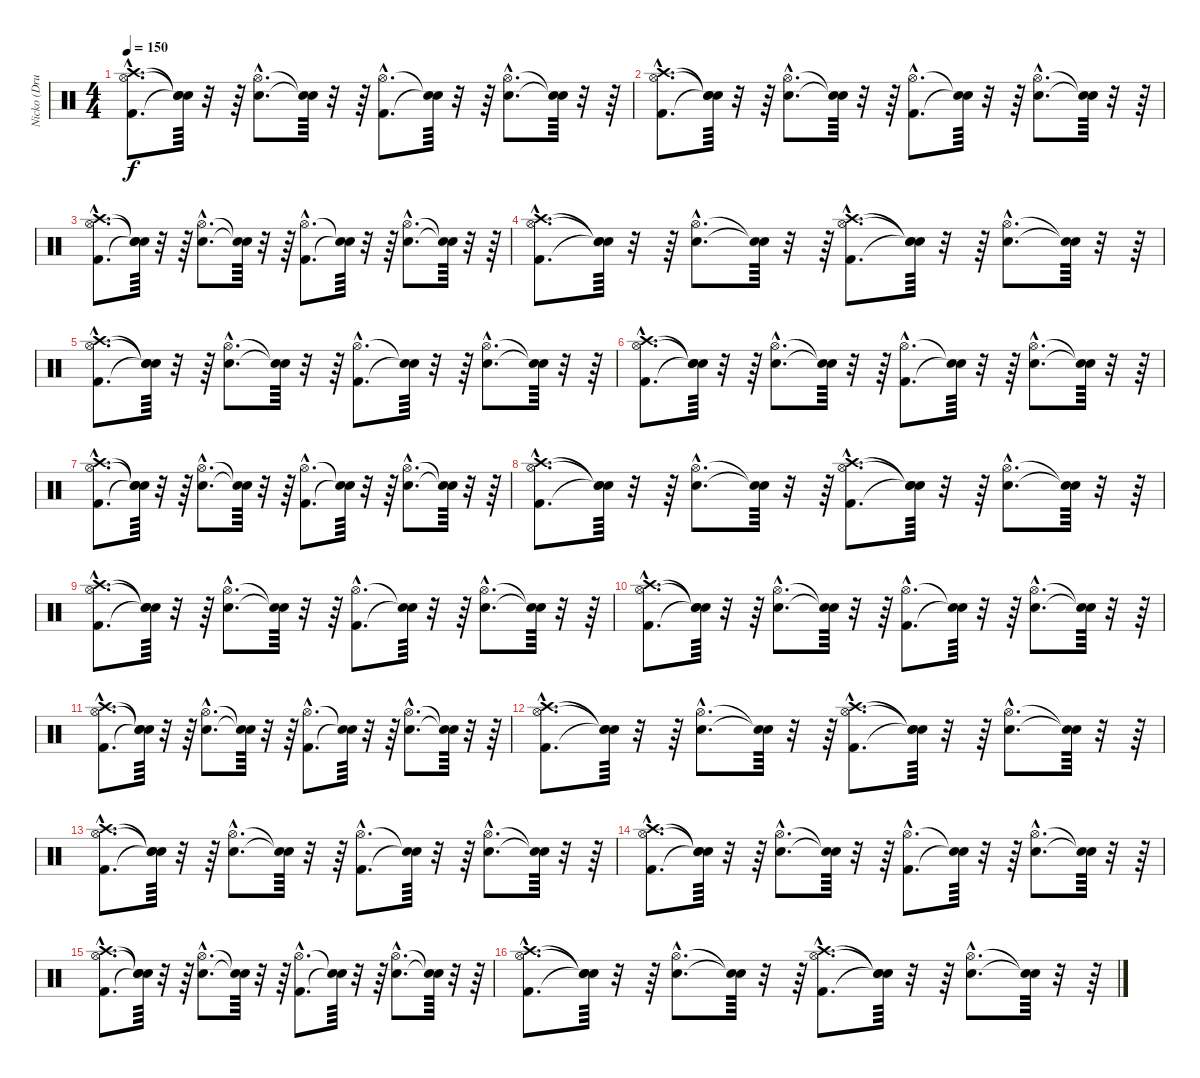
\track ("Nicko (Drums)" "Nicko (Dru") {instrument percussion}
\staff {score}
\articulation defaults
\ts (4 4)
\tempo 150
\clef neutral
\ks c
("Kick (hit) 2"{hac} "Hi-Hat (open)"{hac} "Crash high (hit)"{hac}).8{d dy f} ("Snare (hit)"{t} "Snare (hit)"{t} "Snare (hit)"{t}).64 r.32 r.64 ("Snare (hit) 2"{hac} "Hi-Hat (open)"{hac}).8{d} ("Snare (hit)"{t} "Snare (hit)"{t}).64 r.32 r.64 ("Kick (hit) 2"{hac} "Hi-Hat (open)"{hac}).8{d} ("Snare (hit)"{t} "Snare (hit)"{t}).64 r.32 r.64 ("Snare (hit) 2"{hac} "Hi-Hat (open)"{hac}).8{d} ("Snare (hit)"{t} "Snare (hit)"{t}).64 r.32 r.64 |
("Kick (hit) 2"{hac} "Hi-Hat (open)"{hac} "Crash high (hit)"{hac}).8{d} ("Snare (hit)"{t} "Snare (hit)"{t} "Snare (hit)"{t}).64 r.32 r.64 ("Snare (hit) 2"{hac} "Hi-Hat (open)"{hac}).8{d} ("Snare (hit)"{t} "Snare (hit)"{t}).64 r.32 r.64 ("Kick (hit) 2"{hac} "Hi-Hat (open)"{hac}).8{d} ("Snare (hit)"{t} "Snare (hit)"{t}).64 r.32 r.64 ("Snare (hit) 2"{hac} "Hi-Hat (open)"{hac}).8{d} ("Snare (hit)"{t} "Snare (hit)"{t}).64 r.32 r.64 |
("Kick (hit) 2"{hac} "Hi-Hat (open)"{hac} "Crash high (hit)"{hac}).8{d} ("Snare (hit)"{t} "Snare (hit)"{t} "Snare (hit)"{t}).64 r.32 r.64 ("Snare (hit) 2"{hac} "Hi-Hat (open)"{hac}).8{d} ("Snare (hit)"{t} "Snare (hit)"{t}).64 r.32 r.64 ("Kick (hit) 2"{hac} "Hi-Hat (open)"{hac}).8{d} ("Snare (hit)"{t} "Snare (hit)"{t}).64 r.32 r.64 ("Snare (hit) 2"{hac} "Hi-Hat (open)"{hac}).8{d} ("Snare (hit)"{t} "Snare (hit)"{t}).64 r.32 r.64 |
("Kick (hit) 2"{hac} "Hi-Hat (open)"{hac} "Crash high (hit)"{hac}).8{d} ("Snare (hit)"{t} "Snare (hit)"{t} "Snare (hit)"{t}).64 r.32 r.64 ("Snare (hit) 2"{hac} "Hi-Hat (open)"{hac}).8{d} ("Snare (hit)"{t} "Snare (hit)"{t}).64 r.32 r.64 ("Kick (hit) 2"{hac} "Hi-Hat (open)"{hac} "Crash high (hit)"{hac}).8{d} ("Snare (hit)"{t} "Snare (hit)"{t} "Snare (hit)"{t}).64 r.32 r.64 ("Snare (hit) 2"{hac} "Hi-Hat (open)"{hac}).8{d} ("Snare (hit)"{t} "Snare (hit)"{t}).64 r.32 r.64 |
("Kick (hit) 2"{hac} "Hi-Hat (open)"{hac} "Crash high (hit)"{hac}).8{d} ("Snare (hit)"{t} "Snare (hit)"{t} "Snare (hit)"{t}).64 r.32 r.64 ("Snare (hit) 2"{hac} "Hi-Hat (open)"{hac}).8{d} ("Snare (hit)"{t} "Snare (hit)"{t}).64 r.32 r.64 ("Kick (hit) 2"{hac} "Hi-Hat (open)"{hac}).8{d} ("Snare (hit)"{t} "Snare (hit)"{t}).64 r.32 r.64 ("Snare (hit) 2"{hac} "Hi-Hat (open)"{hac}).8{d} ("Snare (hit)"{t} "Snare (hit)"{t}).64 r.32 r.64 |
("Kick (hit) 2"{hac} "Hi-Hat (open)"{hac} "Crash high (hit)"{hac}).8{d} ("Snare (hit)"{t} "Snare (hit)"{t} "Snare (hit)"{t}).64 r.32 r.64 ("Snare (hit) 2"{hac} "Hi-Hat (open)"{hac}).8{d} ("Snare (hit)"{t} "Snare (hit)"{t}).64 r.32 r.64 ("Kick (hit) 2"{hac} "Hi-Hat (open)"{hac}).8{d} ("Snare (hit)"{t} "Snare (hit)"{t}).64 r.32 r.64 ("Snare (hit) 2"{hac} "Hi-Hat (open)"{hac}).8{d} ("Snare (hit)"{t} "Snare (hit)"{t}).64 r.32 r.64 |
("Kick (hit) 2"{hac} "Hi-Hat (open)"{hac} "Crash high (hit)"{hac}).8{d} ("Snare (hit)"{t} "Snare (hit)"{t} "Snare (hit)"{t}).64 r.32 r.64 ("Snare (hit) 2"{hac} "Hi-Hat (open)"{hac}).8{d} ("Snare (hit)"{t} "Snare (hit)"{t}).64 r.32 r.64 ("Kick (hit) 2"{hac} "Hi-Hat (open)"{hac}).8{d} ("Snare (hit)"{t} "Snare (hit)"{t}).64 r.32 r.64 ("Snare (hit) 2"{hac} "Hi-Hat (open)"{hac}).8{d} ("Snare (hit)"{t} "Snare (hit)"{t}).64 r.32 r.64 |
("Kick (hit) 2"{hac} "Hi-Hat (open)"{hac} "Crash high (hit)"{hac}).8{d} ("Snare (hit)"{t} "Snare (hit)"{t} "Snare (hit)"{t}).64 r.32 r.64 ("Snare (hit) 2"{hac} "Hi-Hat (open)"{hac}).8{d} ("Snare (hit)"{t} "Snare (hit)"{t}).64 r.32 r.64 ("Kick (hit) 2"{hac} "Hi-Hat (open)"{hac} "Crash high (hit)"{hac}).8{d} ("Snare (hit)"{t} "Snare (hit)"{t} "Snare (hit)"{t}).64 r.32 r.64 ("Snare (hit) 2"{hac} "Hi-Hat (open)"{hac}).8{d} ("Snare (hit)"{t} "Snare (hit)"{t}).64 r.32 r.64 |
("Kick (hit) 2"{hac} "Hi-Hat (open)"{hac} "Crash high (hit)"{hac}).8{d} ("Snare (hit)"{t} "Snare (hit)"{t} "Snare (hit)"{t}).64 r.32 r.64 ("Snare (hit) 2"{hac} "Hi-Hat (open)"{hac}).8{d} ("Snare (hit)"{t} "Snare (hit)"{t}).64 r.32 r.64 ("Kick (hit) 2"{hac} "Hi-Hat (open)"{hac}).8{d} ("Snare (hit)"{t} "Snare (hit)"{t}).64 r.32 r.64 ("Snare (hit) 2"{hac} "Hi-Hat (open)"{hac}).8{d} ("Snare (hit)"{t} "Snare (hit)"{t}).64 r.32 r.64 |
("Kick (hit) 2"{hac} "Hi-Hat (open)"{hac} "Crash high (hit)"{hac}).8{d} ("Snare (hit)"{t} "Snare (hit)"{t} "Snare (hit)"{t}).64 r.32 r.64 ("Snare (hit) 2"{hac} "Hi-Hat (open)"{hac}).8{d} ("Snare (hit)"{t} "Snare (hit)"{t}).64 r.32 r.64 ("Kick (hit) 2"{hac} "Hi-Hat (open)"{hac}).8{d} ("Snare (hit)"{t} "Snare (hit)"{t}).64 r.32 r.64 ("Snare (hit) 2"{hac} "Hi-Hat (open)"{hac}).8{d} ("Snare (hit)"{t} "Snare (hit)"{t}).64 r.32 r.64 |
("Kick (hit) 2"{hac} "Hi-Hat (open)"{hac} "Crash high (hit)"{hac}).8{d} ("Snare (hit)"{t} "Snare (hit)"{t} "Snare (hit)"{t}).64 r.32 r.64 ("Snare (hit) 2"{hac} "Hi-Hat (open)"{hac}).8{d} ("Snare (hit)"{t} "Snare (hit)"{t}).64 r.32 r.64 ("Kick (hit) 2"{hac} "Hi-Hat (open)"{hac}).8{d} ("Snare (hit)"{t} "Snare (hit)"{t}).64 r.32 r.64 ("Snare (hit) 2"{hac} "Hi-Hat (open)"{hac}).8{d} ("Snare (hit)"{t} "Snare (hit)"{t}).64 r.32 r.64 |
("Kick (hit) 2"{hac} "Hi-Hat (open)"{hac} "Crash high (hit)"{hac}).8{d} ("Snare (hit)"{t} "Snare (hit)"{t} "Snare (hit)"{t}).64 r.32 r.64 ("Snare (hit) 2"{hac} "Hi-Hat (open)"{hac}).8{d} ("Snare (hit)"{t} "Snare (hit)"{t}).64 r.32 r.64 ("Kick (hit) 2"{hac} "Hi-Hat (open)"{hac} "Crash high (hit)"{hac}).8{d} ("Snare (hit)"{t} "Snare (hit)"{t} "Snare (hit)"{t}).64 r.32 r.64 ("Snare (hit) 2"{hac} "Hi-Hat (open)"{hac}).8{d} ("Snare (hit)"{t} "Snare (hit)"{t}).64 r.32 r.64 |
("Kick (hit) 2"{hac} "Hi-Hat (open)"{hac} "Crash high (hit)"{hac}).8{d} ("Snare (hit)"{t} "Snare (hit)"{t} "Snare (hit)"{t}).64 r.32 r.64 ("Snare (hit) 2"{hac} "Hi-Hat (open)"{hac}).8{d} ("Snare (hit)"{t} "Snare (hit)"{t}).64 r.32 r.64 ("Kick (hit) 2"{hac} "Hi-Hat (open)"{hac}).8{d} ("Snare (hit)"{t} "Snare (hit)"{t}).64 r.32 r.64 ("Snare (hit) 2"{hac} "Hi-Hat (open)"{hac}).8{d} ("Snare (hit)"{t} "Snare (hit)"{t}).64 r.32 r.64 |
("Kick (hit) 2"{hac} "Hi-Hat (open)"{hac} "Crash high (hit)"{hac}).8{d} ("Snare (hit)"{t} "Snare (hit)"{t} "Snare (hit)"{t}).64 r.32 r.64 ("Snare (hit) 2"{hac} "Hi-Hat (open)"{hac}).8{d} ("Snare (hit)"{t} "Snare (hit)"{t}).64 r.32 r.64 ("Kick (hit) 2"{hac} "Hi-Hat (open)"{hac}).8{d} ("Snare (hit)"{t} "Snare (hit)"{t}).64 r.32 r.64 ("Snare (hit) 2"{hac} "Hi-Hat (open)"{hac}).8{d} ("Snare (hit)"{t} "Snare (hit)"{t}).64 r.32 r.64 |
("Kick (hit) 2"{hac} "Hi-Hat (open)"{hac} "Crash high (hit)"{hac}).8{d} ("Snare (hit)"{t} "Snare (hit)"{t} "Snare (hit)"{t}).64 r.32 r.64 ("Snare (hit) 2"{hac} "Hi-Hat (open)"{hac}).8{d} ("Snare (hit)"{t} "Snare (hit)"{t}).64 r.32 r.64 ("Kick (hit) 2"{hac} "Hi-Hat (open)"{hac}).8{d} ("Snare (hit)"{t} "Snare (hit)"{t}).64 r.32 r.64 ("Snare (hit) 2"{hac} "Hi-Hat (open)"{hac}).8{d} ("Snare (hit)"{t} "Snare (hit)"{t}).64 r.32 r.64 |
("Kick (hit) 2"{hac} "Hi-Hat (open)"{hac} "Crash high (hit)"{hac}).8{d} ("Snare (hit)"{t} "Snare (hit)"{t} "Snare (hit)"{t}).64 r.32 r.64 ("Snare (hit) 2"{hac} "Hi-Hat (open)"{hac}).8{d} ("Snare (hit)"{t} "Snare (hit)"{t}).64 r.32 r.64 ("Kick (hit) 2"{hac} "Hi-Hat (open)"{hac} "Crash high (hit)"{hac}).8{d} ("Snare (hit)"{t} "Snare (hit)"{t} "Snare (hit)"{t}).64 r.32 r.64 ("Snare (hit) 2"{hac} "Hi-Hat (open)"{hac}).8{d} ("Snare (hit)"{t} "Snare (hit)"{t}).64 r.32 r.64
